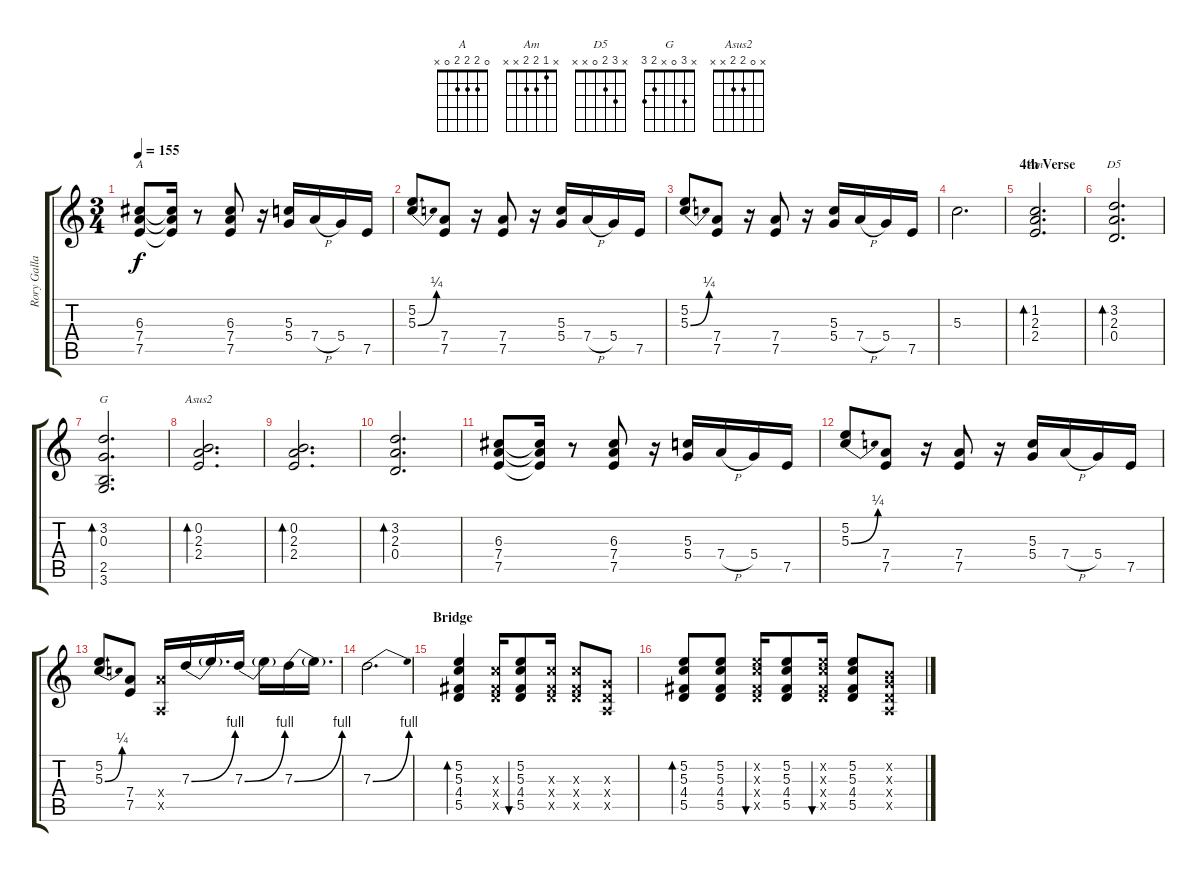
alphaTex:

\track ("Rory Gallagher" "Rory Galla") {instrument overdrivenguitar}
\staff {score tabs}
\tuning (E4 B3 G3 D3 A2 E2) {hide}
\chord ("A" 0 2 2 2 0 x)
\chord ("Am" x 1 2 2 x x)
\chord ("D5" x 3 2 0 x x)
\chord ("G" x 3 0 x 2 3)
\chord ("Asus2" x 0 2 2 x x)
\ts (3 4)
\tempo 155
\clef g2
\ks c
(6.3 7.4 7.5).8{ch "A" dy f} (6.3{t} 7.4{t} 7.5{t}).16 r.8 (6.3 7.4 7.5).8 r.16 (5.3 5.4).16 7.4{h}.16 5.4.16 7.5.16 |
(5.2 5.3{be (bend 0 0 60 1)}).8 (7.4 7.5).8 r.16 (7.4 7.5).8 r.16 (5.3 5.4).16 7.4{h}.16 5.4.16 7.5.16 |
(5.2 5.3{be (bend 0 0 60 1)}).8 (7.4 7.5).8 r.16 (7.4 7.5).8 r.16 (5.3 5.4).16 7.4{h}.16 5.4.16 7.5.16 |
5.3.2{d} |
\section ("" "4th Verse")
(1.2 2.3 2.4).2{d bd 240 ch "Am"} |
(3.2 2.3 0.4).2{d bd 240 ch "D5"} |
(3.2 0.3 2.5 3.6).2{d bd 240 ch "G"} |
(0.2 2.3 2.4).2{d bd 240 ch "Asus2"} |
(0.2 2.3 2.4).2{d bd 240} |
(3.2 2.3 0.4).2{d bd 240} |
(6.3 7.4 7.5).8 (6.3{t} 7.4{t} 7.5{t}).16 r.8 (6.3 7.4 7.5).8 r.16 (5.3 5.4).16 7.4{h}.16 5.4.16 7.5.16 |
(5.2 5.3{be (bend 0 0 60 1)}).8 (7.4 7.5).8 r.16 (7.4 7.5).8 r.16 (5.3 5.4).16 7.4{h}.16 5.4.16 7.5.16 |
(5.2 5.3{be (bend 0 0 60 1)}).8 (7.4 7.5).8 (7.4{x} 0.5{x}).16 7.3{be (bend 0 0 60 4)}.16 7.3{t}.16{d} 7.3{be (bend 0 0 60 4)}.16 7.3{t}.16 7.3{be (bend 0 0 60 4)}.16 7.3{t}.16{d} |
7.3{be (bend 0 0 60 4)}.2{d} |
\section ("" "Bridge")
(5.2 5.3 4.4 5.5).4{bd 240} (5.3{x} 4.4{x} 5.5{x}).16 (5.2 5.3 4.4 5.5).8{bu 240} (5.3{x} 4.4{x} 5.5{x}).16 (5.3{x} 4.4{x} 5.5{x}).8 (0.3{x} 0.4{x} 0.5{x}).8 |
(5.2 5.3 4.4 5.5).8{bd 240} (5.2 5.3 4.4 5.5).8 (5.2{x} 5.3{x} 4.4{x} 5.5{x}).16{bu 240} (5.2 5.3 4.4 5.5).8 (5.2{x} 5.3{x} 4.4{x} 5.5{x}).16{bu 240} (5.2 5.3 4.4 5.5).8 (0.2{x} 0.3{x} 0.4{x} 0.5{x}).8
